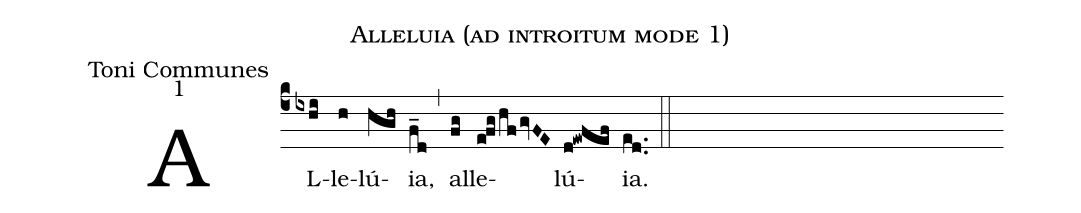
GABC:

name:Alleluia (ad introitum mode 1);
office-part:Toni Communes;
mode:1;
%%
(c4) AL(ixhi)le(h)lú(hgh){ia},(f_d) (,) al(fg)le(efghfgvFE)lú(d!ewfef){ia}.(ed..) (::)
